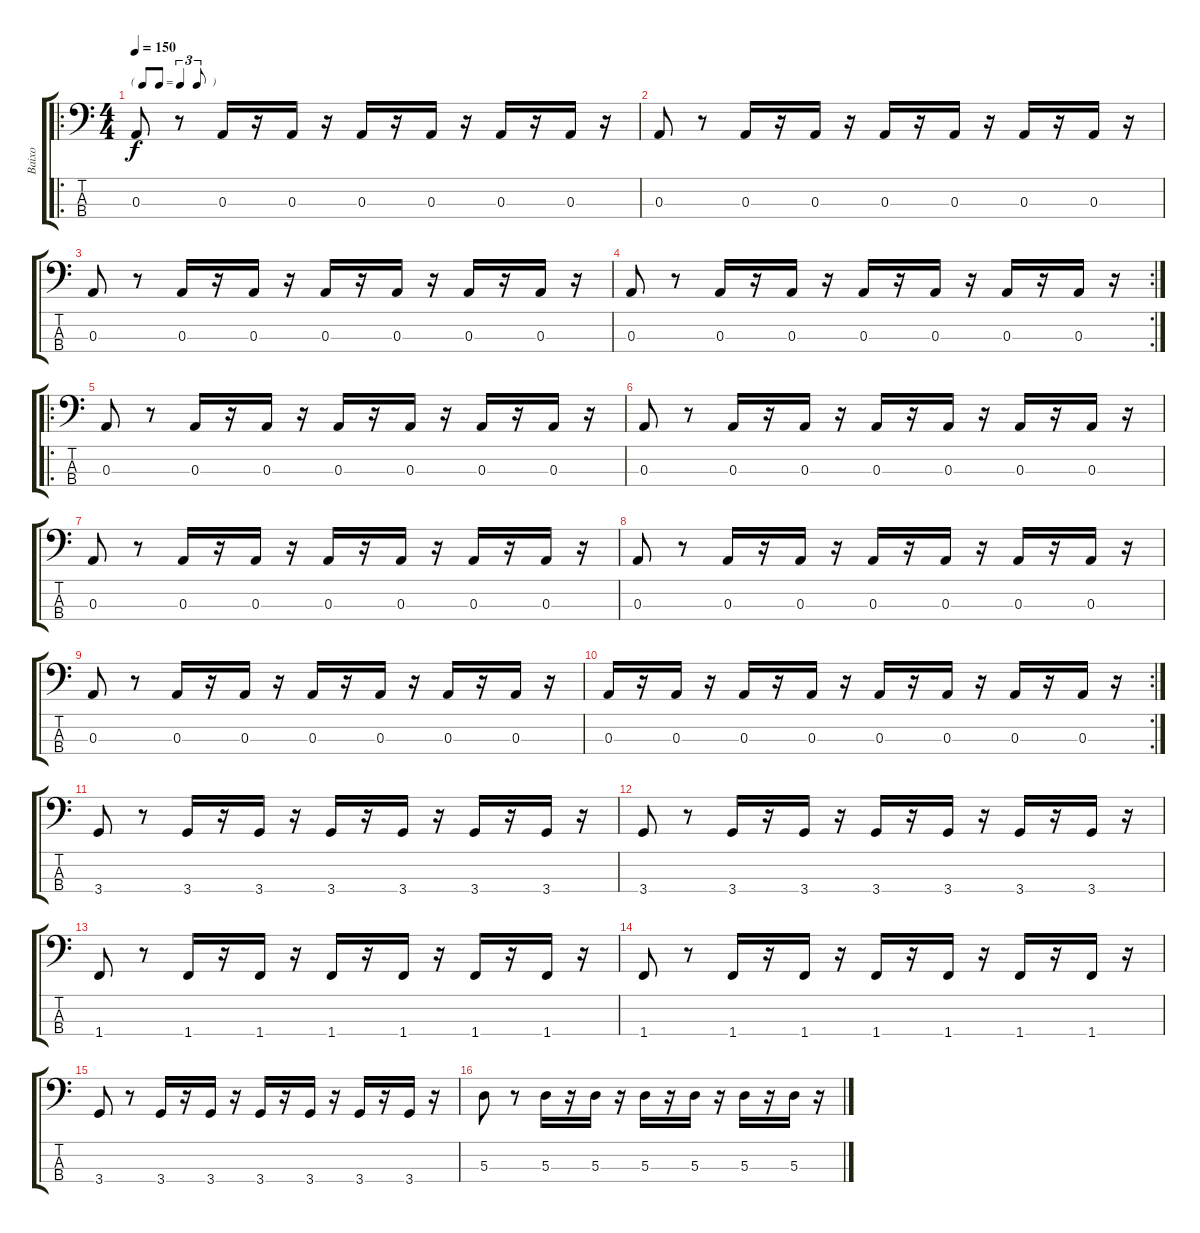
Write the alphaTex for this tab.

\track ("Baixo" "Baixo") {instrument electricbasspick}
\staff {score tabs}
\tuning (G2 D2 A1 E1) {hide}
\ro
\ts (4 4)
\tf triplet8th
\tempo 150
\clef f4
\ks c
0.3.8{dy f instrument electricbasspick} r.8 0.3.16 r.16 0.3.16 r.16 0.3.16 r.16 0.3.16 r.16 0.3.16 r.16 0.3.16 r.16 |
0.3.8 r.8 0.3.16 r.16 0.3.16 r.16 0.3.16 r.16 0.3.16 r.16 0.3.16 r.16 0.3.16 r.16 |
0.3.8 r.8 0.3.16 r.16 0.3.16 r.16 0.3.16 r.16 0.3.16 r.16 0.3.16 r.16 0.3.16 r.16 |
\rc 2
0.3.8 r.8 0.3.16 r.16 0.3.16 r.16 0.3.16 r.16 0.3.16 r.16 0.3.16 r.16 0.3.16 r.16 |
\ro
0.3.8 r.8 0.3.16 r.16 0.3.16 r.16 0.3.16 r.16 0.3.16 r.16 0.3.16 r.16 0.3.16 r.16 |
0.3.8 r.8 0.3.16 r.16 0.3.16 r.16 0.3.16 r.16 0.3.16 r.16 0.3.16 r.16 0.3.16 r.16 |
0.3.8 r.8 0.3.16 r.16 0.3.16 r.16 0.3.16 r.16 0.3.16 r.16 0.3.16 r.16 0.3.16 r.16 |
0.3.8 r.8 0.3.16 r.16 0.3.16 r.16 0.3.16 r.16 0.3.16 r.16 0.3.16 r.16 0.3.16 r.16 |
0.3.8 r.8 0.3.16 r.16 0.3.16 r.16 0.3.16 r.16 0.3.16 r.16 0.3.16 r.16 0.3.16 r.16 |
\rc 2
0.3.16 r.16 0.3.16 r.16 0.3.16 r.16 0.3.16 r.16 0.3.16 r.16 0.3.16 r.16 0.3.16 r.16 0.3.16 r.16 |
3.4.8 r.8 3.4.16 r.16 3.4.16 r.16 3.4.16 r.16 3.4.16 r.16 3.4.16 r.16 3.4.16 r.16 |
3.4.8 r.8 3.4.16 r.16 3.4.16 r.16 3.4.16 r.16 3.4.16 r.16 3.4.16 r.16 3.4.16 r.16 |
1.4.8 r.8 1.4.16 r.16 1.4.16 r.16 1.4.16 r.16 1.4.16 r.16 1.4.16 r.16 1.4.16 r.16 |
1.4.8 r.8 1.4.16 r.16 1.4.16 r.16 1.4.16 r.16 1.4.16 r.16 1.4.16 r.16 1.4.16 r.16 |
3.4.8 r.8 3.4.16 r.16 3.4.16 r.16 3.4.16 r.16 3.4.16 r.16 3.4.16 r.16 3.4.16 r.16 |
5.3.8 r.8 5.3.16 r.16 5.3.16 r.16 5.3.16 r.16 5.3.16 r.16 5.3.16 r.16 5.3.16 r.16
